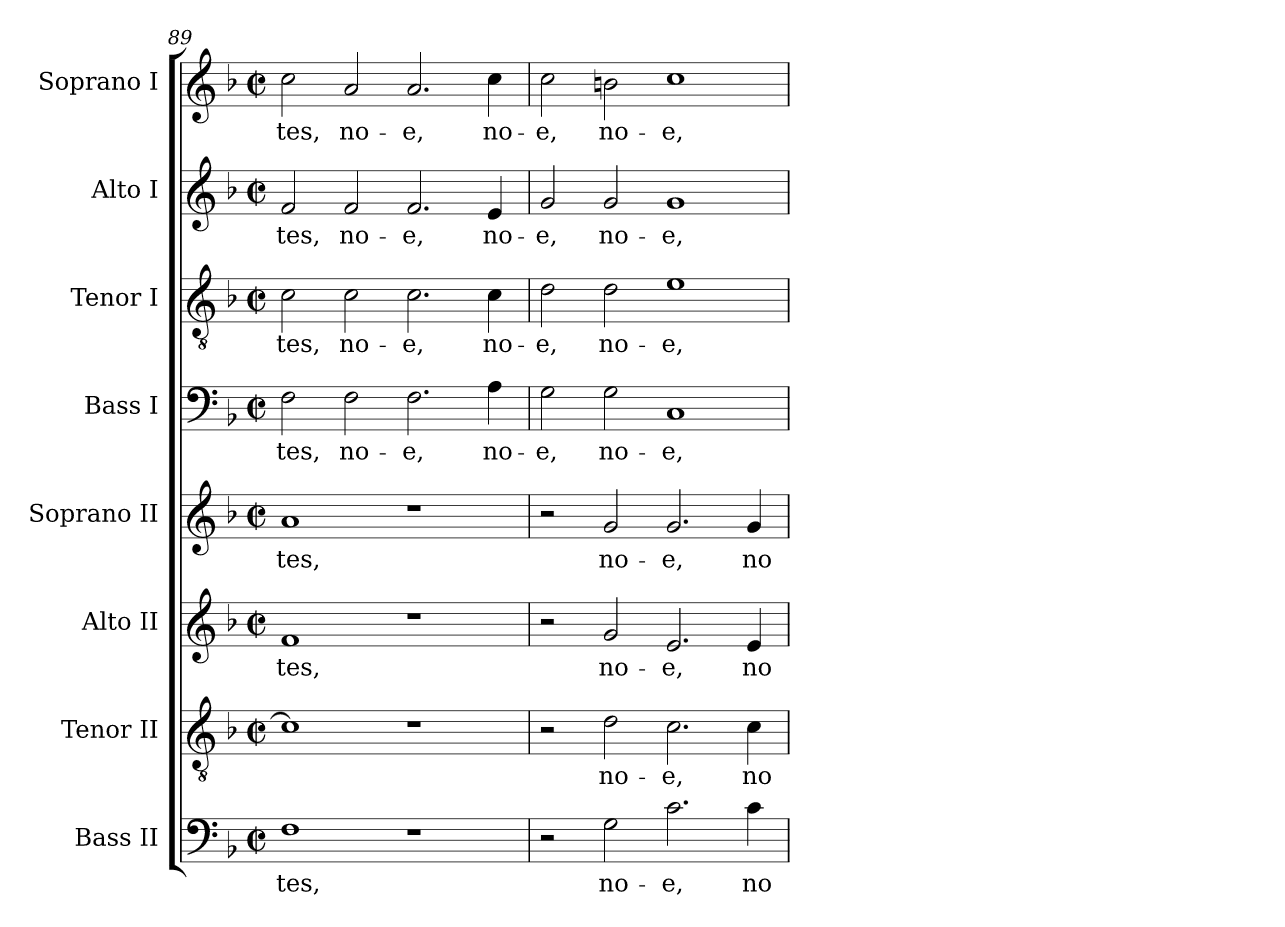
**kern	**text	**kern	**text	**kern	**text	**kern	**text	**kern	**text	**kern	**text	**kern	**text	**kern	**text
*part8	*part8	*part7	*part7	*part6	*part6	*part5	*part5	*part4	*part4	*part3	*part3	*part2	*part2	*part1	*part1
*staff8	*staff8	*staff7	*staff7	*staff6	*staff6	*staff5	*staff5	*staff4	*staff4	*staff3	*staff3	*staff2	*staff2	*staff1	*staff1
*I"Bass II	*	*I"Tenor II	*	*I"Alto II	*	*I"Soprano II	*	*I"Bass I	*	*I"Tenor I	*	*I"Alto I	*	*I"Soprano I	*
*I'B. II	*	*I'T. II	*	*I'A. II	*	*	*	*I'B. I	*	*I'T. I	*	*I'A. I	*	*	*
*clefF4	*	*clefGv2	*	*clefG2	*	*clefG2	*	*clefF4	*	*clefGv2	*	*clefG2	*	*clefG2	*
*	*	*ITrd7c12	*	*	*	*	*	*	*	*ITrd7c12	*	*	*	*	*
*k[b-]	*	*k[b-]	*	*k[b-]	*	*k[b-]	*	*k[b-]	*	*k[b-]	*	*k[b-]	*	*k[b-]	*
*F:	*	*F:	*	*F:	*	*F:	*	*F:	*	*F:	*	*F:	*	*F:	*
*M2/2	*	*M2/2	*	*M2/2	*	*M2/2	*	*M2/2	*	*M2/2	*	*M2/2	*	*M2/2	*
*met(c|)	*	*met(c|)	*	*met(c|)	*	*met(c|)	*	*met(c|)	*	*met(c|)	*	*met(c|)	*	*met(c|)	*
=89	=89	=89	=89	=89	=89	=89	=89	=89	=89	=89	=89	=89	=89	=89	=89
!	!LO:LY:b:color=#000000	!	!	!	!	!	!	!	!	!	!	!	!	!	!
!	!	!	!	!	!LO:LY:b:color=#000000	!	!	!	!	!	!	!	!	!	!
!	!	!	!	!	!	!	!LO:LY:b:color=#000000	!	!	!	!	!	!	!	!
!	!	!	!	!	!	!	!	!	!LO:LY:b:color=#000000	!	!	!	!	!	!
!	!	!	!	!	!	!	!	!	!	!	!LO:LY:b:color=#000000	!	!	!	!
!	!	!	!	!	!	!	!	!	!	!	!	!	!LO:LY:b:color=#000000	!	!
!	!	!	!	!	!	!	!	!	!	!	!	!	!	!	!LO:LY:b:color=#000000
1Fi	-tes,	1Ci]	.	1fi	-tes,	1ai	-tes,	2Fi\	-tes,	2Ci\	-tes,	2fi/	-tes,	2cci\	-tes,
!	!	!	!	!	!	!	!	!	!LO:LY:b:color=#000000	!	!	!	!	!	!
!	!	!	!	!	!	!	!	!	!	!	!LO:LY:b:color=#000000	!	!	!	!
!	!	!	!	!	!	!	!	!	!	!	!	!	!LO:LY:b:color=#000000	!	!
!	!	!	!	!	!	!	!	!	!	!	!	!	!	!	!LO:LY:b:color=#000000
.	.	.	.	.	.	.	.	2Fi\	no-	2Ci\	no-	2fi/	no-	2ai/	no-
!	!	!	!	!	!	!	!	!	!LO:LY:b:color=#000000	!	!	!	!	!	!
!	!	!	!	!	!	!	!	!	!	!	!LO:LY:b:color=#000000	!	!	!	!
!	!	!	!	!	!	!	!	!	!	!	!	!	!LO:LY:b:color=#000000	!	!
!	!	!	!	!	!	!	!	!	!	!	!	!	!	!	!LO:LY:b:color=#000000
1r	.	1r	.	1r	.	1r	.	2.Fi\	-e,	2.Ci\	-e,	2.fi/	-e,	2.ai/	-e,
!	!	!	!	!	!	!	!	!	!LO:LY:b:color=#000000	!	!	!	!	!	!
!	!	!	!	!	!	!	!	!	!	!	!LO:LY:b:color=#000000	!	!	!	!
!	!	!	!	!	!	!	!	!	!	!	!	!	!LO:LY:b:color=#000000	!	!
!	!	!	!	!	!	!	!	!	!	!	!	!	!	!	!LO:LY:b:color=#000000
.	.	.	.	.	.	.	.	4Ai\	no-	4Ci\	no-	4ei/	no-	4cci\	no-
=90	=90	=90	=90	=90	=90	=90	=90	=90	=90	=90	=90	=90	=90	=90	=90
!	!	!	!	!	!	!	!	!	!LO:LY:b:color=#000000	!	!	!	!	!	!
!	!	!	!	!	!	!	!	!	!	!	!LO:LY:b:color=#000000	!	!	!	!
!	!	!	!	!	!	!	!	!	!	!	!	!	!LO:LY:b:color=#000000	!	!
!	!	!	!	!	!	!	!	!	!	!	!	!	!	!	!LO:LY:b:color=#000000
2r	.	2r	.	2r	.	2r	.	2Gi\	-e,	2Di\	-e,	2gi/	-e,	2cci\	-e,
!	!LO:LY:b:color=#000000	!	!	!	!	!	!	!	!	!	!	!	!	!	!
!	!	!	!LO:LY:b:color=#000000	!	!	!	!	!	!	!	!	!	!	!	!
!	!	!	!	!	!LO:LY:b:color=#000000	!	!	!	!	!	!	!	!	!	!
!	!	!	!	!	!	!	!LO:LY:b:color=#000000	!	!	!	!	!	!	!	!
!	!	!	!	!	!	!	!	!	!LO:LY:b:color=#000000	!	!	!	!	!	!
!	!	!	!	!	!	!	!	!	!	!	!LO:LY:b:color=#000000	!	!	!	!
!	!	!	!	!	!	!	!	!	!	!	!	!	!LO:LY:b:color=#000000	!	!
!	!	!	!	!	!	!	!	!	!	!	!	!	!	!	!LO:LY:b:color=#000000
2Gi\	no-	2Di\	no-	2gi/	no-	2gi/	no-	2Gi\	no-	2Di\	no-	2gi/	no-	2bni\	no-
!	!LO:LY:b:color=#000000	!	!	!	!	!	!	!	!	!	!	!	!	!	!
!	!	!	!LO:LY:b:color=#000000	!	!	!	!	!	!	!	!	!	!	!	!
!	!	!	!	!	!LO:LY:b:color=#000000	!	!	!	!	!	!	!	!	!	!
!	!	!	!	!	!	!	!LO:LY:b:color=#000000	!	!	!	!	!	!	!	!
!	!	!	!	!	!	!	!	!	!LO:LY:b:color=#000000	!	!	!	!	!	!
!	!	!	!	!	!	!	!	!	!	!	!LO:LY:b:color=#000000	!	!	!	!
!	!	!	!	!	!	!	!	!	!	!	!	!	!LO:LY:b:color=#000000	!	!
!	!	!	!	!	!	!	!	!	!	!	!	!	!	!	!LO:LY:b:color=#000000
2.ci\	-e,	2.Ci\	-e,	2.ei/	-e,	2.gi/	-e,	1Ci	-e,	1Ei	-e,	1gi	-e,	1cci	-e,
!	!LO:LY:b:color=#000000	!	!	!	!	!	!	!	!	!	!	!	!	!	!
!	!	!	!LO:LY:b:color=#000000	!	!	!	!	!	!	!	!	!	!	!	!
!	!	!	!	!	!LO:LY:b:color=#000000	!	!	!	!	!	!	!	!	!	!
!	!	!	!	!	!	!	!LO:LY:b:color=#000000	!	!	!	!	!	!	!	!
4ci\	no-	4Ci\	no-	4ei/	no-	4gi/	no-	.	.	.	.	.	.	.	.
=	=	=	=	=	=	=	=	=	=	=	=	=	=	=	=
*-	*-	*-	*-	*-	*-	*-	*-	*-	*-	*-	*-	*-	*-	*-	*-
